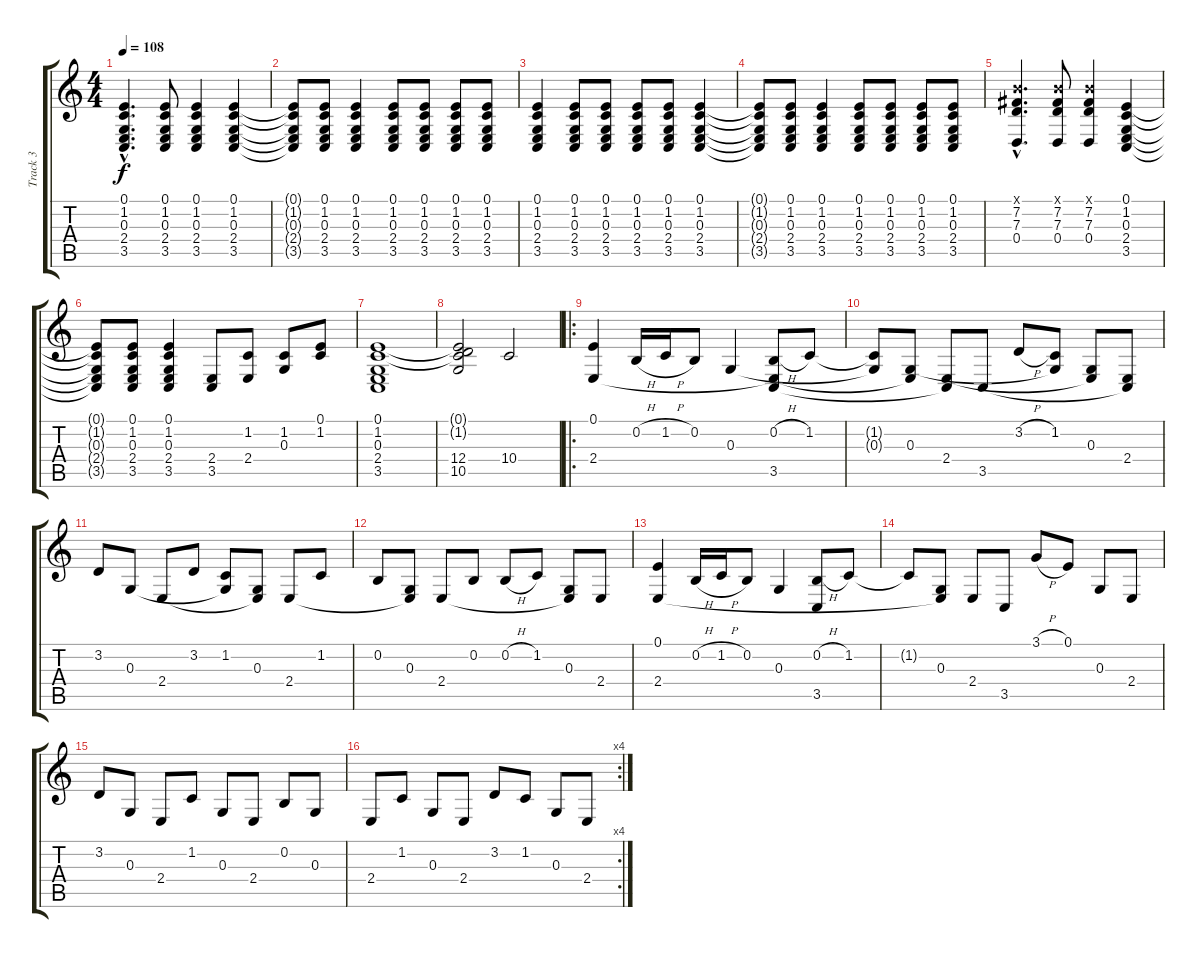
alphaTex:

\track ("Track 3" "Track 3") {instrument stringensemble1}
\staff {score tabs}
\tuning (E4 B3 G3 D3 A2 E2) {hide}
\ts (4 4)
\tempo 108
\clef g2
\ks c
(0.1{hac} 1.2{hac} 0.3{hac} 2.4{hac} 3.5{hac}).4{d dy f} (0.1 1.2 0.3 2.4 3.5).8 (0.1 1.2 0.3 2.4 3.5).4 (0.1 1.2 0.3 2.4 3.5).4 |
(0.1{t} 1.2{t} 0.3{t} 2.4{t} 3.5{t}).8 (0.1 1.2 0.3 2.4 3.5).8 (0.1 1.2 0.3 2.4 3.5).4 (0.1 1.2 0.3 2.4 3.5).8 (0.1 1.2 0.3 2.4 3.5).8 (0.1 1.2 0.3 2.4 3.5).8 (0.1 1.2 0.3 2.4 3.5).8 |
(0.1 1.2 0.3 2.4 3.5).4 (0.1 1.2 0.3 2.4 3.5).8 (0.1 1.2 0.3 2.4 3.5).8 (0.1 1.2 0.3 2.4 3.5).8 (0.1 1.2 0.3 2.4 3.5).8 (0.1 1.2 0.3 2.4 3.5).4 |
(0.1{t} 1.2{t} 0.3{t} 2.4{t} 3.5{t}).8 (0.1 1.2 0.3 2.4 3.5).8 (0.1 1.2 0.3 2.4 3.5).4 (0.1 1.2 0.3 2.4 3.5).8 (0.1 1.2 0.3 2.4 3.5).8 (0.1 1.2 0.3 2.4 3.5).8 (0.1 1.2 0.3 2.4 3.5).8 |
(7.1{hac x} 7.2{hac} 7.3{hac} 0.4{hac}).4{d} (7.1{x} 7.2 7.3 0.4).8 (7.1{x} 7.2 7.3 0.4).4 (0.1 1.2 0.3 2.4 3.5).4 |
(0.1{t} 1.2{t} 0.3{t} 2.4{t} 3.5{t}).8 (0.1 1.2 0.3 2.4 3.5).8 (0.1 1.2 0.3 2.4 3.5).4 (2.4 3.5).8 (1.2 2.4).8 (1.2 0.3).8 (0.1 1.2).8 |
(0.1 1.2 0.3 2.4 3.5).1 |
(0.1{t} 1.2{t} 12.4 10.5).2 10.4.2 |
\ro
(0.1 2.4).4 0.2{h}.16 1.2{h}.16 0.2.8 0.3.4 (0.2{h} 2.4{t} 3.5).8 1.2.8 |
(1.2{t} 0.3{t}).8 (0.3 2.4{t}).8 (2.4 3.5{t}).8 3.5.8 3.2{h}.8 (1.2 0.3{t}).8 (0.3 2.4{t}).8 (2.4 3.5{t}).8 |
3.2.8 0.3.8 2.4.8 3.2.8 (1.2 0.3{t}).8 (0.3 2.4{t}).8 2.4.8 1.2.8 |
0.2.8 (0.3 2.4{t}).8 2.4.8 0.2.8 0.2{h}.8 1.2.8 (0.3 2.4{t}).8 2.4.8 |
(0.1 2.4).4 0.2{h}.16 1.2{h}.16 0.2.8 0.3.4 (0.2{h} 3.5).8 1.2.8 |
1.2{t}.8 (0.3 2.4{t}).8 2.4.8 3.5.8 3.1{h}.8 0.1.8 0.3.8 2.4.8 |
3.2.8 0.3.8 2.4.8 1.2.8 0.3.8 2.4.8 0.2.8 0.3.8 |
\rc 4
2.4.8 1.2.8 0.3.8 2.4.8 3.2.8 1.2.8 0.3.8 2.4.8
